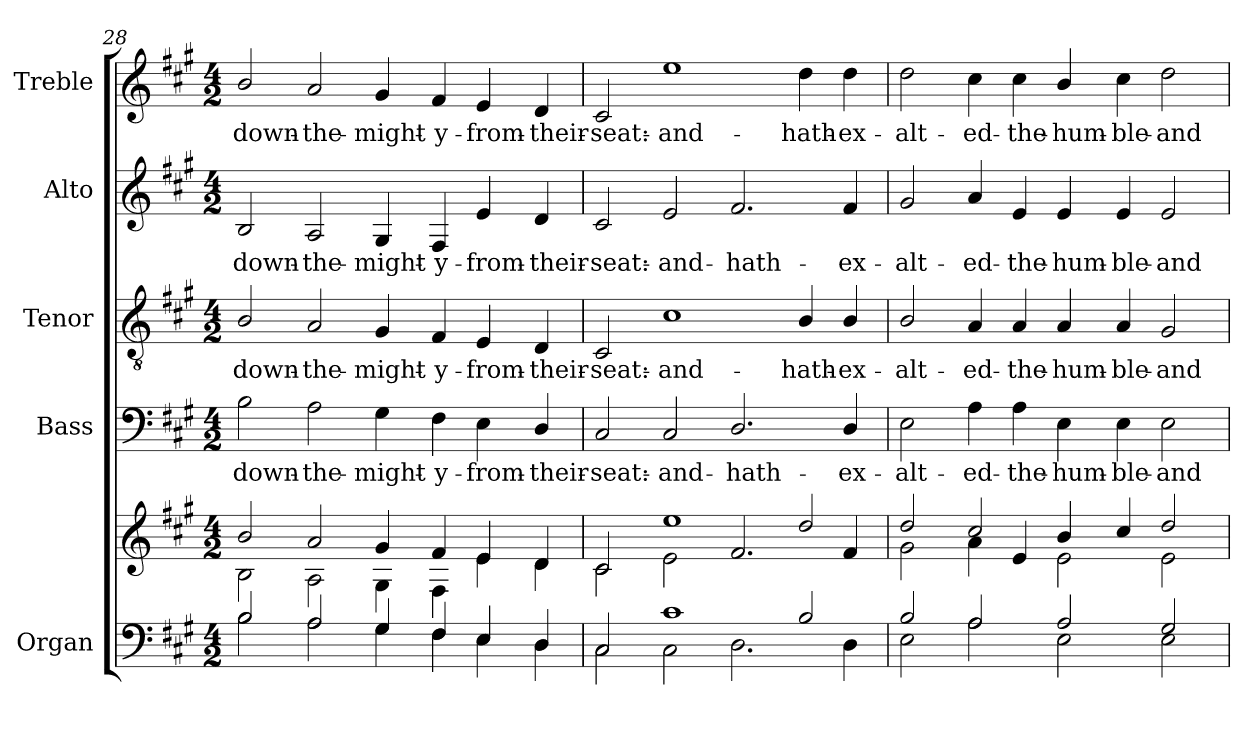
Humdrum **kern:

**kern	**kern	**kern	**text	**kern	**text	**kern	**text	**kern	**text
*part5	*part5	*part4	*part4	*part3	*part3	*part2	*part2	*part1	*part1
*staff6	*staff5	*staff4	*staff4	*staff3	*staff3	*staff2	*staff2	*staff1	*staff1
*I"Organ	*	*I"Bass	*	*I"Tenor	*	*I"Alto	*	*I"Treble	*
*I'Org.	*	*I'B.	*	*I'T.	*	*I'A.	*	*I'Tr.	*
!!LO:PB:g=z
*clefF4	*clefG2	*clefF4	*	*clefGv2	*	*clefG2	*	*clefG2	*
*	*	*	*	*ITrd7c12	*	*	*	*	*
*k[f#c#g#]	*k[f#c#g#]	*k[f#c#g#]	*	*k[f#c#g#]	*	*k[f#c#g#]	*	*k[f#c#g#]	*
*A:	*A:	*A:	*	*A:	*	*A:	*	*A:	*
*M4/2	*M4/2	*M4/2	*	*M4/2	*	*M4/2	*	*M4/2	*
=28	=28	=28	=28	=28	=28	=28	=28	=28	=28
*^	*^	*	*	*	*	*	*	*	*
!	!	!	!	!	!LO:LY:b:color=#000000	!	!	!	!	!	!
!	!	!	!	!	!	!	!LO:LY:b:color=#000000	!	!	!	!
!	!	!	!	!	!	!	!	!	!LO:LY:b:color=#000000	!	!
!	!	!	!	!	!	!	!	!	!	!	!LO:LY:b:color=#000000
2Bi/	2Bi\	2bi/	2Bi\	2Bi\	-down-	2BBi/	-down-	2Bi/	-down-	2bi/	-down-
!	!	!	!	!	!LO:LY:b:color=#000000	!	!	!	!	!	!
!	!	!	!	!	!	!	!LO:LY:b:color=#000000	!	!	!	!
!	!	!	!	!	!	!	!	!	!LO:LY:b:color=#000000	!	!
!	!	!	!	!	!	!	!	!	!	!	!LO:LY:b:color=#000000
2Ai/	2Ai\	2ai/	2Ai\	2Ai\	-the-	2AAi/	-the-	2Ai/	-the-	2ai/	-the-
!	!	!	!	!	!LO:LY:b:color=#000000	!	!	!	!	!	!
!	!	!	!	!	!	!	!LO:LY:b:color=#000000	!	!	!	!
!	!	!	!	!	!	!	!	!	!LO:LY:b:color=#000000	!	!
!	!	!	!	!	!	!	!	!	!	!	!LO:LY:b:color=#000000
4G#i/	4G#i\	4g#i/	4G#i\	4G#i\	-might-	4GG#i/	-might-	4G#i/	-might-	4g#i/	-might-
!	!	!	!	!	!LO:LY:b:color=#000000	!	!	!	!	!	!
!	!	!	!	!	!	!	!LO:LY:b:color=#000000	!	!	!	!
!	!	!	!	!	!	!	!	!	!LO:LY:b:color=#000000	!	!
!	!	!	!	!	!	!	!	!	!	!	!LO:LY:b:color=#000000
4F#i/	4F#i\	4f#i/	4F#i\	4F#i\	-y-	4FF#i/	-y-	4F#i/	-y-	4f#i/	-y-
!	!	!	!	!	!LO:LY:b:color=#000000	!	!	!	!	!	!
!	!	!	!	!	!	!	!LO:LY:b:color=#000000	!	!	!	!
!	!	!	!	!	!	!	!	!	!LO:LY:b:color=#000000	!	!
!	!	!	!	!	!	!	!	!	!	!	!LO:LY:b:color=#000000
4Ei/	4Ei\	4ei/	4ei\	4Ei\	-from-	4EEi/	-from-	4ei/	-from-	4ei/	-from-
!	!	!	!	!	!LO:LY:b:color=#000000	!	!	!	!	!	!
!	!	!	!	!	!	!	!LO:LY:b:color=#000000	!	!	!	!
!	!	!	!	!	!	!	!	!	!LO:LY:b:color=#000000	!	!
!	!	!	!	!	!	!	!	!	!	!	!LO:LY:b:color=#000000
4Di/	4Di\	4di/	4di\	4Di/	-their-	4DDi/	-their-	4di/	-their-	4di/	-their-
=29	=29	=29	=29	=29	=29	=29	=29	=29	=29	=29	=29
!	!	!	!	!	!LO:LY:b:color=#000000	!	!	!	!	!	!
!	!	!	!	!	!	!	!LO:LY:b:color=#000000	!	!	!	!
!	!	!	!	!	!	!	!	!	!LO:LY:b:color=#000000	!	!
!	!	!	!	!	!	!	!	!	!	!	!LO:LY:b:color=#000000
2C#i/	2C#i\	2c#i/	2c#i\	2C#i/	-seat:-	2CC#i/	-seat:-	2c#i/	-seat:-	2c#i/	-seat:-
!	!	!	!	!	!LO:LY:b:color=#000000	!	!	!	!	!	!
!	!	!	!	!	!	!	!LO:LY:b:color=#000000	!	!	!	!
!	!	!	!	!	!	!	!	!	!LO:LY:b:color=#000000	!	!
!	!	!	!	!	!	!	!	!	!	!	!LO:LY:b:color=#000000
1c#i	2C#i\	1eei	2ei\	2C#i/	-and-	1C#i	-and-	2ei/	-and-	1eei	-and-
!	!	!	!	!	!LO:LY:b:color=#000000	!	!	!	!	!	!
!	!	!	!	!	!	!	!	!	!LO:LY:b:color=#000000	!	!
.	2.Di\	.	2.f#i/	2.Di/	-hath-	.	.	2.f#i/	-hath-	.	.
!	!	!	!	!	!	!	!LO:LY:b:color=#000000	!	!	!	!
!	!	!	!	!	!	!	!	!	!	!	!LO:LY:b:color=#000000
2Bi/	.	2ddi/	.	.	.	4BBi/	-hath-	.	.	4ddi\	-hath-
!	!	!	!	!	!LO:LY:b:color=#000000	!	!	!	!	!	!
!	!	!	!	!	!	!	!LO:LY:b:color=#000000	!	!	!	!
!	!	!	!	!	!	!	!	!	!LO:LY:b:color=#000000	!	!
!	!	!	!	!	!	!	!	!	!	!	!LO:LY:b:color=#000000
.	4Di\	.	4f#i/	4Di/	-ex-	4BBi/	-ex-	4f#i/	-ex-	4ddi\	-ex-
=30	=30	=30	=30	=30	=30	=30	=30	=30	=30	=30	=30
!	!	!	!	!	!LO:LY:b:color=#000000	!	!	!	!	!	!
!	!	!	!	!	!	!	!LO:LY:b:color=#000000	!	!	!	!
!	!	!	!	!	!	!	!	!	!LO:LY:b:color=#000000	!	!
!	!	!	!	!	!	!	!	!	!	!	!LO:LY:b:color=#000000
2Bi/	2Ei\	2ddi/	2g#i\	2Ei\	-alt-	2BBi/	-alt-	2g#i/	-alt-	2ddi\	-alt-
!	!	!	!	!	!LO:LY:b:color=#000000	!	!	!	!	!	!
!	!	!	!	!	!	!	!LO:LY:b:color=#000000	!	!	!	!
!	!	!	!	!	!	!	!	!	!LO:LY:b:color=#000000	!	!
!	!	!	!	!	!	!	!	!	!	!	!LO:LY:b:color=#000000
2Ai/	2Ai\	2cc#i/	4ai\	4Ai\	-ed-	4AAi/	-ed-	4ai/	-ed-	4cc#i\	-ed-
!	!	!	!	!	!LO:LY:b:color=#000000	!	!	!	!	!	!
!	!	!	!	!	!	!	!LO:LY:b:color=#000000	!	!	!	!
!	!	!	!	!	!	!	!	!	!LO:LY:b:color=#000000	!	!
!	!	!	!	!	!	!	!	!	!	!	!LO:LY:b:color=#000000
.	.	.	4ei/	4Ai\	-the-	4AAi/	-the-	4ei/	-the-	4cc#i\	-the-
!	!	!	!	!	!LO:LY:b:color=#000000	!	!	!	!	!	!
!	!	!	!	!	!	!	!LO:LY:b:color=#000000	!	!	!	!
!	!	!	!	!	!	!	!	!	!LO:LY:b:color=#000000	!	!
!	!	!	!	!	!	!	!	!	!	!	!LO:LY:b:color=#000000
2Ai/	2Ei\	4bi/	2ei\	4Ei\	-hum-	4AAi/	-hum-	4ei/	-hum-	4bi/	-hum-
!	!	!	!	!	!LO:LY:b:color=#000000	!	!	!	!	!	!
!	!	!	!	!	!	!	!LO:LY:b:color=#000000	!	!	!	!
!	!	!	!	!	!	!	!	!	!LO:LY:b:color=#000000	!	!
!	!	!	!	!	!	!	!	!	!	!	!LO:LY:b:color=#000000
.	.	4cc#i/	.	4Ei\	-ble-	4AAi/	-ble-	4ei/	-ble-	4cc#i\	-ble-
!	!	!	!	!	!LO:LY:b:color=#000000	!	!	!	!	!	!
!	!	!	!	!	!	!	!LO:LY:b:color=#000000	!	!	!	!
!	!	!	!	!	!	!	!	!	!LO:LY:b:color=#000000	!	!
!	!	!	!	!	!	!	!	!	!	!	!LO:LY:b:color=#000000
2G#i/	2Ei\	2ddi/	2ei\	2Ei\	-and-	2GG#i/	-and-	2ei/	-and-	2ddi\	-and-
*v	*v	*	*	*	*	*	*	*	*	*	*
*	*v	*v	*	*	*	*	*	*	*	*
=	=	=	=	=	=	=	=	=	=
*-	*-	*-	*-	*-	*-	*-	*-	*-	*-
